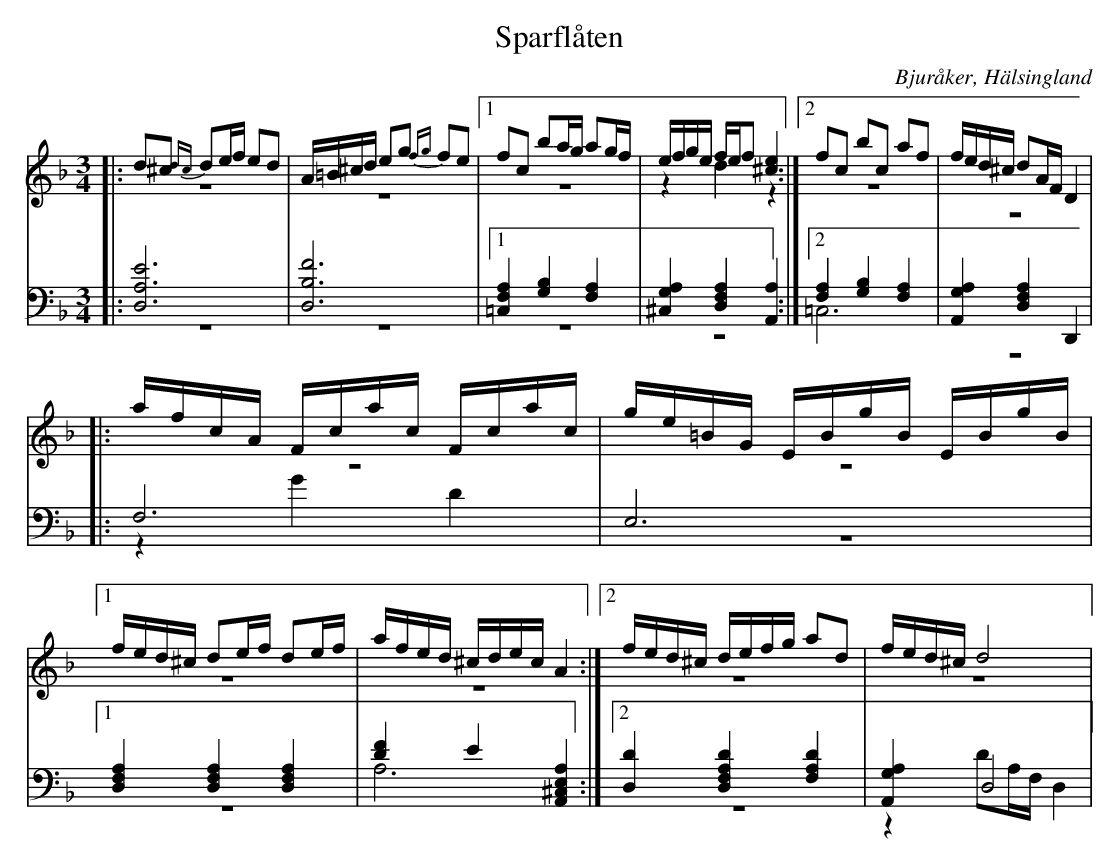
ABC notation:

X:1
T: Sparflåten
O: Bjuråker, Hälsingland
M: 3/4
L: 1/8
K: Dm
V:1
V:2 merge
V:3
V:4 merge
V:1
|:d^c {dc}de/f/ ed|A/=B/^c/d/ eg {fg}fe|1 fc ba/g/ ag/f/| e/f/g/e/ f/e/f [^c2e2]:|2 fc bc af|f/e/d/^c/ dA/F/ D2|
|:a/f/c/A/  F/c/a/c/ F/c/a/c/|g/e/=B/G/  E/B/g/B/  E/B/g/B/|1 f/e/d/^c/ de/f/ de/f/|a/f/e/d/ ^c/d/e/c/ A2:|2 f/e/d/^c/ d/e/f/g/ ad|f/e/d/^c/ d4|
V:2
|:z6|z6|1 z6|z2 d2 z2:|2 z6|z6|
|:z6|z6|1 z6|z6:|2 z6|z6|
V:3 clef=bass
|:[D,6A,6E6]|[D,6B,6F6]|1 [=C,2F,2A,2] [G,2B,2] [F,2A,2]|[^C,2G,2A,2] [D,2F,2A,2] [A,,2A,2]:|2 [F,2A,2] [G,2B,2] [F,2A,2]|[A,,2G,2A,2] [D,2F,2A,2] D,,2|
|:F,6|E,6|1 [D,2F,2A,2] [D,2F,2A,2] [D,2F,2A,2]|[D2F2] E2 [A,,2^C,2E,2A,2]:|2 [D,2D2] [D,2F,2A,2D2] [F,2A,2D2]|[A,,2G,2A,2] D,4|
V:4 clef=bass
|:z6|z6|1 z6|z6:|2 =C,6|z6|
|:z2 G2 D2|z6|1 z6|A,6:|2 z6|z2 DA,/F,/ D,2|
